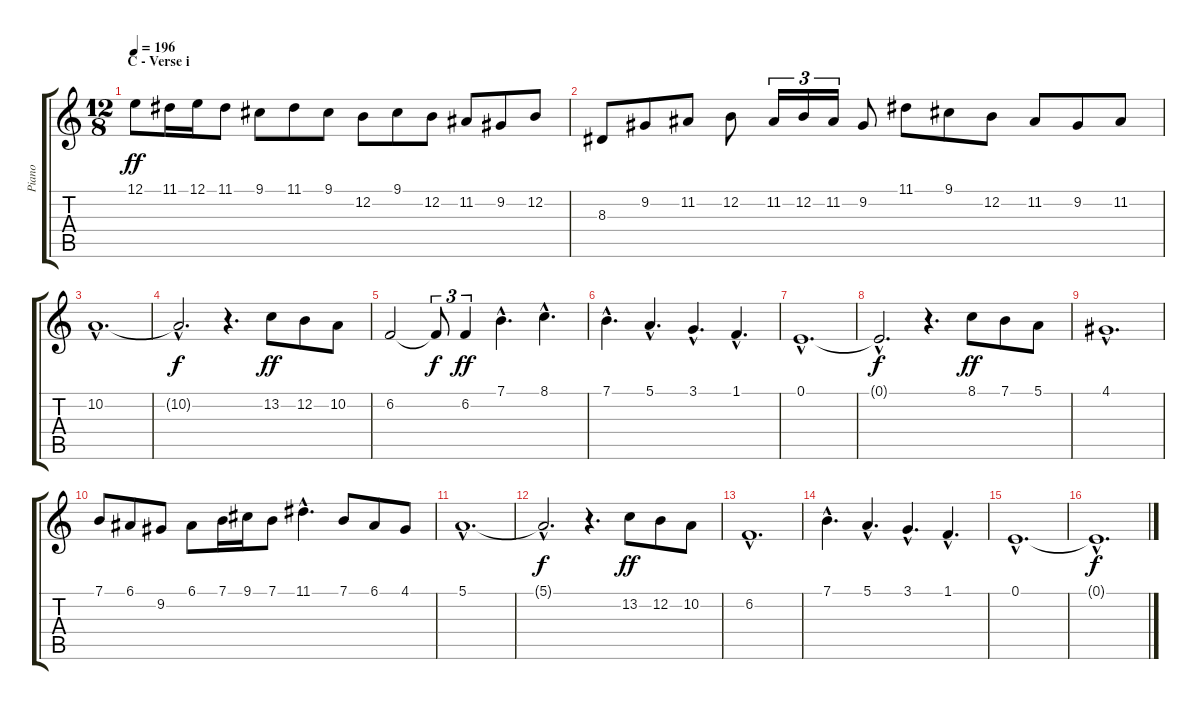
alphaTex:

\track ("Piano" "Piano") {instrument brightacousticpiano}
\staff {score tabs}
\tuning (E4 B3 G3 D3 A2 E2) {hide}
\ts (12 8)
\section ("" "C - Verse i")
\tempo 196
\clef g2
\ks c
12.1.8{dy ff instrument brightacousticpiano} 11.1.16 12.1.16 11.1.8 9.1.8 11.1.8 9.1.8 12.2.8 9.1.8 12.2.8 11.2.8 9.2.8 12.2.8 |
8.3.8 9.2.8 11.2.8 12.2.8 11.2.16{tu (3 2)} 12.2.16{tu (3 2)} 11.2.16{tu (3 2)} 9.2.8 11.1.8 9.1.8 12.2.8 11.2.8 9.2.8 11.2.8 |
10.2{hac}.1{d instrument brightacousticpiano} |
10.2{hac t}.2{d dy f} r.4{d} 13.2.8{dy ff} 12.2.8 10.2.8 |
6.2.2{instrument brightacousticpiano} 6.2{t}.8{tu (3 2) dy f} 6.2.4{tu (3 2) dy ff} 7.1{hac}.4{d} 8.1{hac}.4{d} |
7.1{hac}.4{d} 5.1{hac}.4{d} 3.1{hac}.4{d} 1.1{hac}.4{d} |
0.1{hac}.1{d} |
0.1{hac t}.2{d dy f} r.4{d} 8.1.8{dy ff} 7.1.8 5.1.8 |
4.1{hac}.1{d} |
7.1.8 6.1.8 9.2.8 6.1.8 7.1.16 9.1.16 7.1.8 11.1{hac}.4{d} 7.1.8 6.1.8 4.1.8 |
5.1{hac}.1{d} |
5.1{hac t}.2{d dy f} r.4{d} 13.2.8{dy ff} 12.2.8 10.2.8 |
6.2{hac}.1{d instrument brightacousticpiano} |
7.1{hac}.4{d} 5.1{hac}.4{d} 3.1{hac}.4{d} 1.1{hac}.4{d} |
0.1{hac}.1{d} |
0.1{hac t}.1{d dy f}
